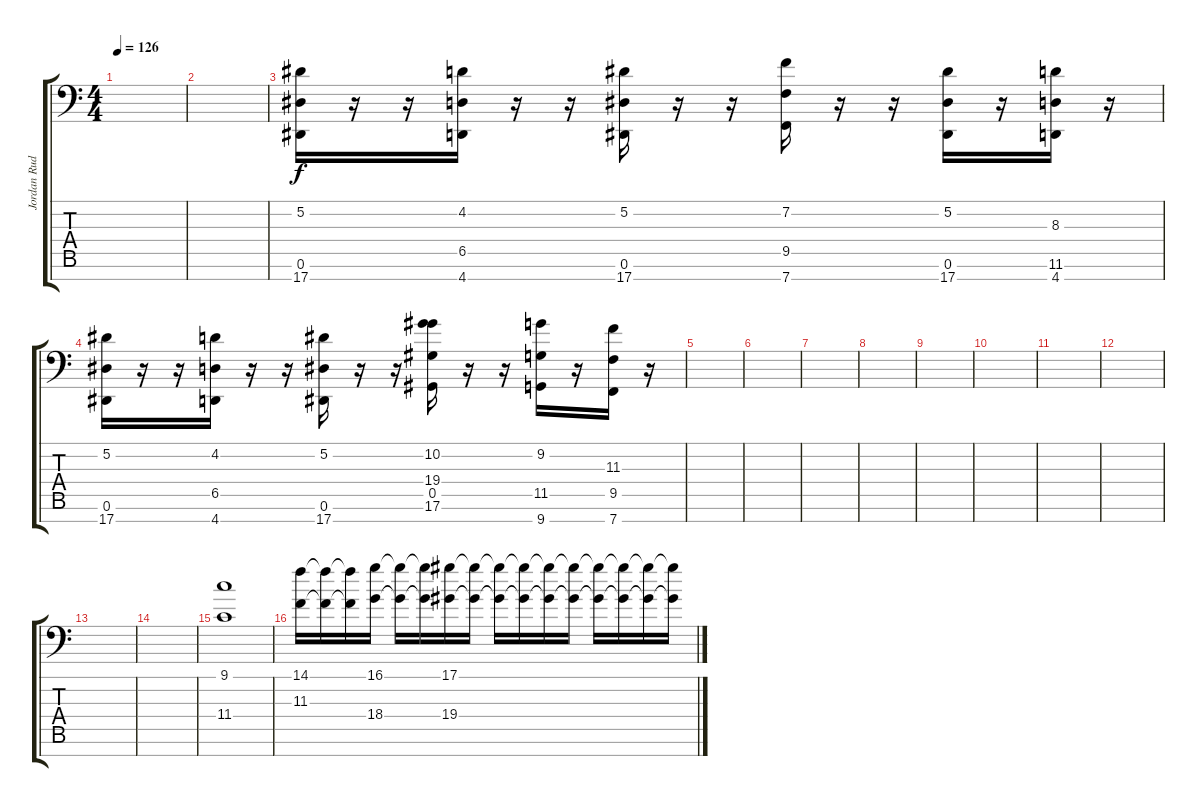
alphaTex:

\track ("Jordan Rudess" "Jordan Rud") {instrument stringensemble1}
\staff {score tabs}
\tuning (Eb4 Bb3 Gb3 Db3 Ab2 Eb2 Bb1) {hide}
\ts (4 4)
\tempo 126
\clef f4
\ks c
|
|
(5.2 0.6 17.7).16 r.16 r.16 (4.2 6.5 4.7).16 r.16 r.16 (5.2 0.6 17.7).16 r.16 r.16 (7.2 9.5 7.7).16 r.16 r.16 (5.2 0.6 17.7).16 r.16 (8.3 11.6 4.7).16 r.16 |
(5.2 0.6 17.7).16 r.16 r.16 (4.2 6.5 4.7).16 r.16 r.16 (5.2 0.6 17.7).16 r.16 r.16 (10.2 19.4 0.5 17.6).16 r.16 r.16 (9.2 11.5 9.7).16 r.16 (11.3 9.5 7.7).16 r.16 |
|
|
|
|
|
|
|
|
|
|
(9.1 11.4).1{volume 10} |
(14.1 11.3).16 (14.1{t} 11.3{t}).16 (14.1{t} 11.3{t}).16 (16.1 18.4).16 (16.1{t} 18.4{t}).16 (16.1{t} 18.4{t}).16 (17.1 19.4).16 (17.1{t} 19.4{t}).16 (17.1{t} 19.4{t}).16 (17.1{t} 19.4{t}).16 (17.1{t} 19.4{t}).16 (17.1{t} 19.4{t}).16 (17.1{t} 19.4{t}).16 (17.1{t} 19.4{t}).16 (17.1{t} 19.4{t}).16 (17.1{t} 19.4{t}).16
